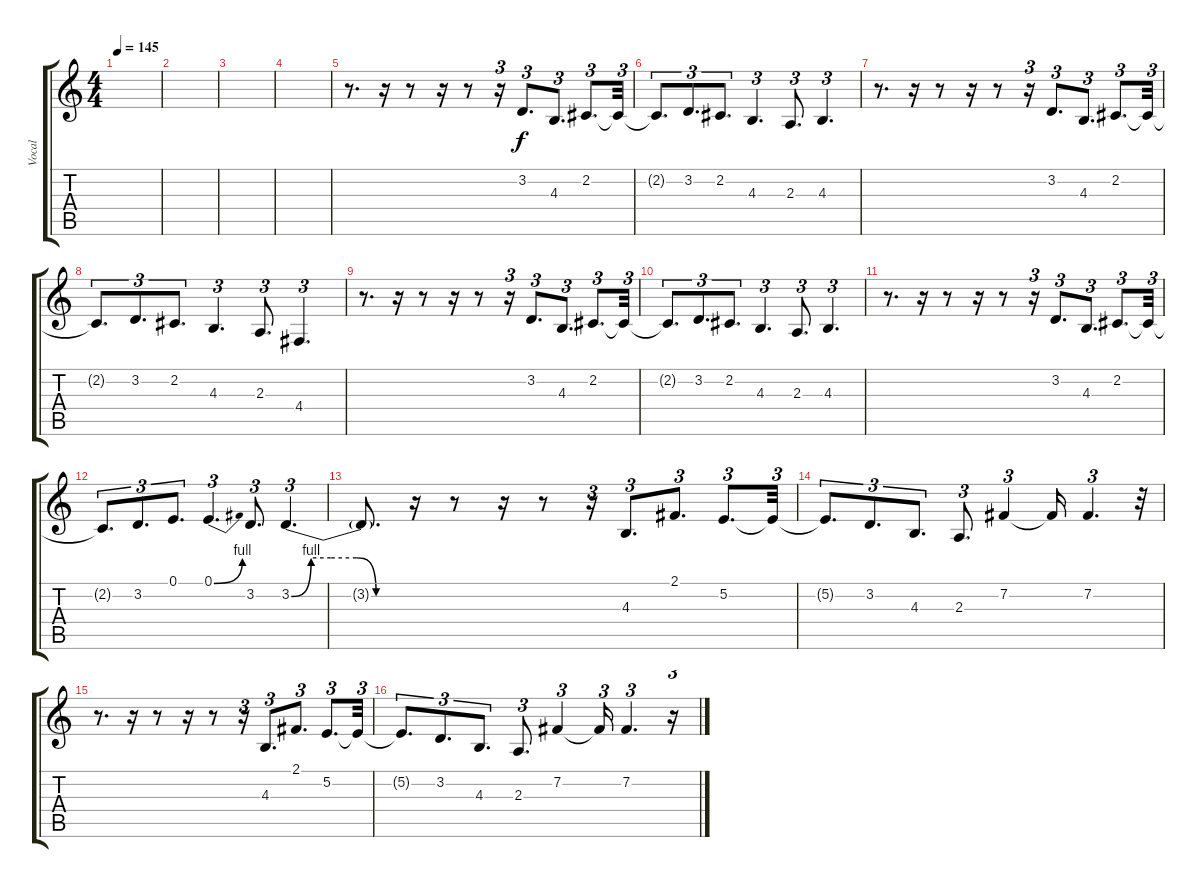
\track ("Vocal" "Vocal") {instrument tenorsax bank 6}
\staff {score tabs}
\tuning (E4 B3 G3 D3 A2 E2) {hide}
\ts (4 4)
\tempo 145
\clef g2
\ks c
|
|
|
|
r.8{d} r.16 r.8 r.16 r.8 r.16{tu (3 2)} 3.2.8{d tu (3 2)} 4.3.8{d tu (3 2)} 2.2.8{d tu (3 2)} 2.2{t}.32{tu (3 2)} |
2.2{t}.8{d tu (3 2)} 3.2.8{d tu (3 2)} 2.2.8{d tu (3 2)} 4.3.4{d tu (3 2)} 2.3.8{d tu (3 2)} 4.3.4{d tu (3 2)} |
r.8{d} r.16 r.8 r.16 r.8 r.16{tu (3 2)} 3.2.8{d tu (3 2)} 4.3.8{d tu (3 2)} 2.2.8{d tu (3 2)} 2.2{t}.32{tu (3 2)} |
2.2{t}.8{d tu (3 2)} 3.2.8{d tu (3 2)} 2.2.8{d tu (3 2)} 4.3.4{d tu (3 2)} 2.3.8{d tu (3 2)} 4.4.4{d tu (3 2)} |
r.8{d} r.16 r.8 r.16 r.8 r.16{tu (3 2)} 3.2.8{d tu (3 2)} 4.3.8{d tu (3 2)} 2.2.8{d tu (3 2)} 2.2{t}.32{tu (3 2)} |
2.2{t}.8{d tu (3 2)} 3.2.8{d tu (3 2)} 2.2.8{d tu (3 2)} 4.3.4{d tu (3 2)} 2.3.8{d tu (3 2)} 4.3.4{d tu (3 2)} |
r.8{d} r.16 r.8 r.16 r.8 r.16{tu (3 2)} 3.2.8{d tu (3 2)} 4.3.8{d tu (3 2)} 2.2.8{d tu (3 2)} 2.2{t}.32{tu (3 2)} |
2.2{t}.8{d tu (3 2)} 3.2.8{d tu (3 2)} 0.1.8{d tu (3 2)} 0.1{be (bend 0 0 60 4)}.4{d tu (3 2)} 3.2.8{d tu (3 2)} 3.2{be (custom 0 0 10 4 20 4 33 4 43 0 60 0)}.4{d tu (3 2)} |
3.2{t}.8{d} r.16 r.8 r.16 r.8 r.16{tu (3 2)} 4.3.8{d tu (3 2)} 2.1.8{d tu (3 2)} 5.2.8{d tu (3 2)} 5.2{t}.32{tu (3 2)} |
5.2{t}.8{d tu (3 2)} 3.2.8{d tu (3 2)} 4.3.8{d tu (3 2)} 2.3.8{d tu (3 2)} 7.2.4{tu (3 2)} 7.2{t}.16 7.2.4{d tu (3 2)} r.32{tu (3 2)} |
r.8{d} r.16 r.8 r.16 r.8 r.16{tu (3 2)} 4.3.8{d tu (3 2)} 2.1.8{d tu (3 2)} 5.2.8{d tu (3 2)} 5.2{t}.32{tu (3 2)} |
5.2{t}.8{d tu (3 2)} 3.2.8{d tu (3 2)} 4.3.8{d tu (3 2)} 2.3.8{d tu (3 2)} 7.2.4{tu (3 2)} 7.2{t}.16{tu (3 2)} 7.2.4{d tu (3 2)} r.16{tu (3 2)}
